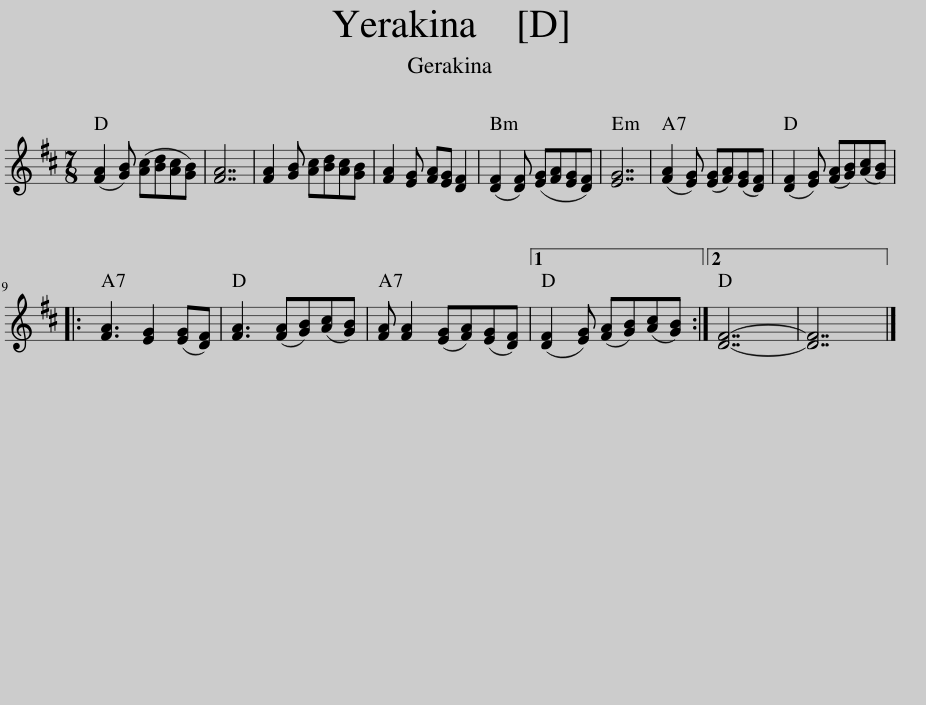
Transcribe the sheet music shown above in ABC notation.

X:1
L:1/8
M:7/8
I:linebreak $
K:D
V:1 treble
V:1
 ([FA]2 [GB]) ([Ac][Bd][Ac][GB]) | [FA]7 | [FA]2 [GB] [Ac][Bd][Ac][GB] | [FA]2 [EG] [FA][EG] [DF]2 | ([DF]2 [DF]) ([EG][FA][EG][DF]) | %5
 [EG]7 | ([FA]2 [EG]) ([EG][FA])([EG][DF]) | ([DF]2 [EG]) ([FA][GB])([Ac][GB]) |:$ [FA]3 [EG]2 ([EG][DF]) | [FA]3 ([FA][GB])([Ac][GB]) | %10
 [FA] [FA]2 ([EG][FA])([EG][DF]) |1 ([DF]2 [EG]) ([FA][GB])([Ac][GB]) :|2 [DF]7- | [DF]7 |] %14
